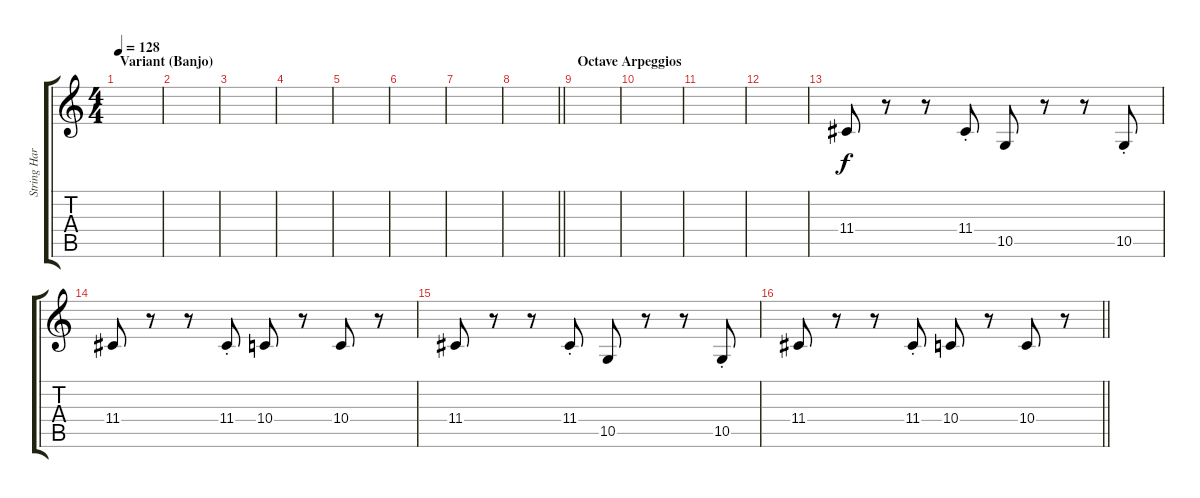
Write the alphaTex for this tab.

\track ("String Harmonies" "String Har") {instrument stringensemble1}
\staff {score tabs}
\tuning (E4 B3 G3 D3 A2 E2) {hide}
\ts (4 4)
\section ("" "Variant (Banjo)")
\tempo 128
\clef g2
\ks c
|
|
|
|
|
|
|
\barLineRight lightlight
|
\section ("" "Octave Arpeggios")
|
|
|
|
11.4.8 r.8 r.8 11.4{st}.8 10.5.8 r.8 r.8 10.5{st}.8 |
11.4.8 r.8 r.8 11.4{st}.8 10.4.8 r.8 10.4.8 r.8 |
11.4.8 r.8 r.8 11.4{st}.8 10.5.8 r.8 r.8 10.5{st}.8 |
\barLineRight lightlight
11.4.8 r.8 r.8 11.4{st}.8 10.4.8 r.8 10.4.8 r.8
